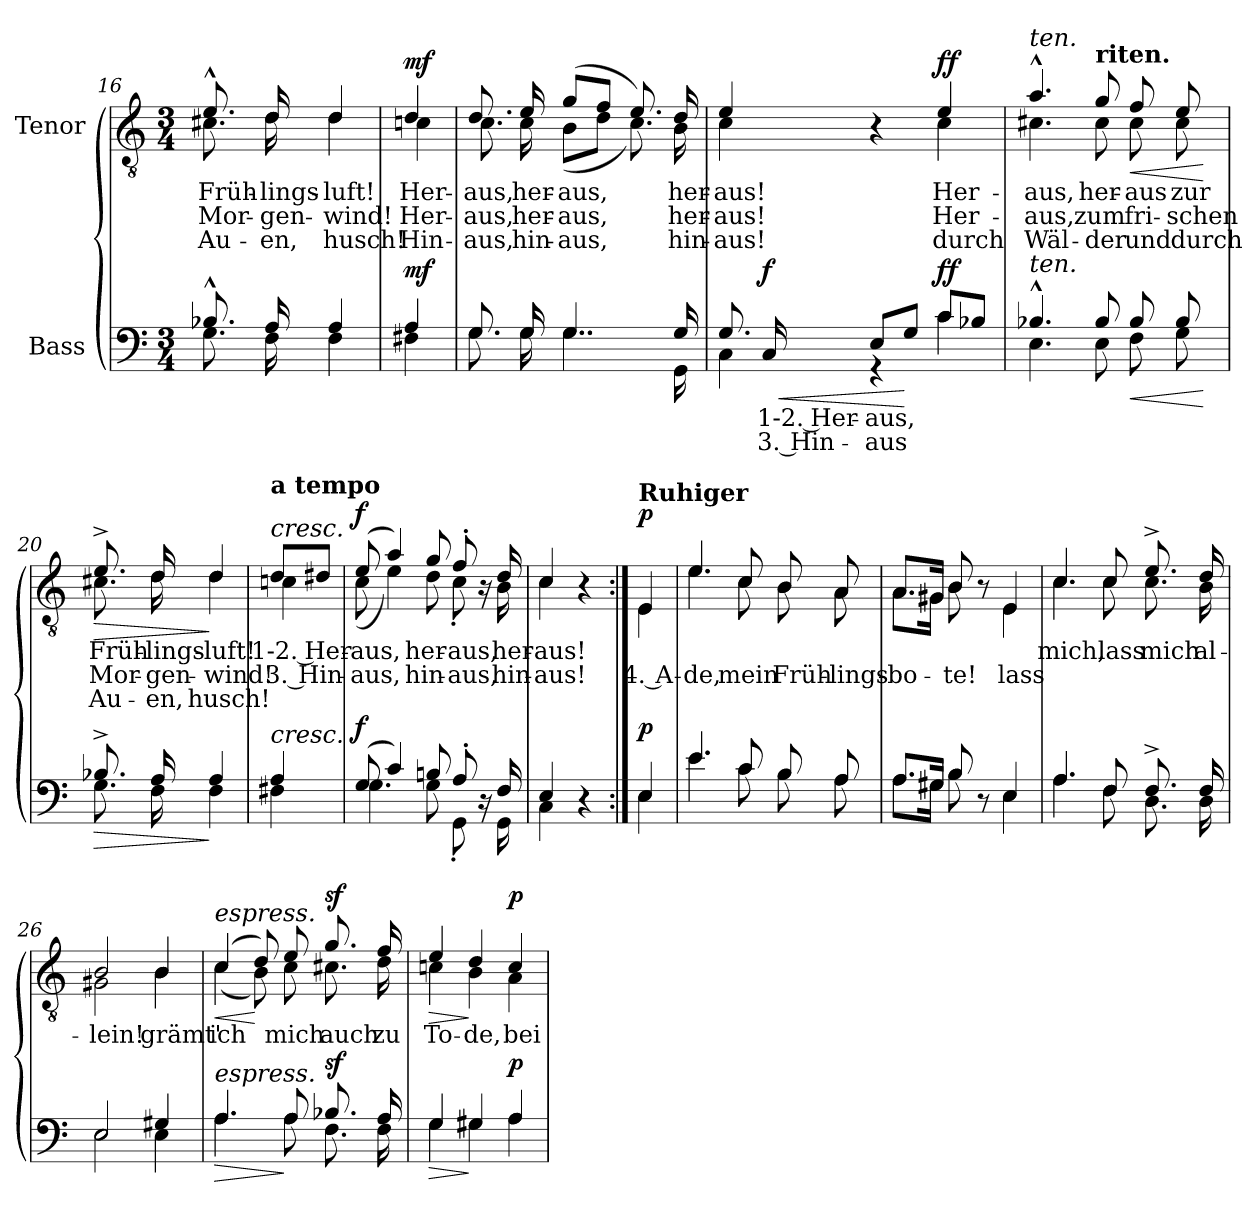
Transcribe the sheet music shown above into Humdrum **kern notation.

**kern	**text	**text	**dynam	**kern	**text	**text	**text	**dynam
*part2	*part2	*part2	*part2	*part1	*part1	*part1	*part1	*part1
*staff2	*staff2	*staff2	*staff2	*staff1	*staff1	*staff1	*staff1	*staff1
*I"Bass	*	*	*	*I"Tenor	*	*	*	*
*clefF4	*	*	*	*clefGv2	*	*	*	*
*k[]	*	*	*	*k[]	*	*	*	*
*M3/4	*	*	*	*M3/4	*	*	*	*
=16	=16	=16	=16	=16	=16	=16	=16	=16
*^	*	*	*	*	*	*	*	*
!	!	!	!	!	!	!LO:LY:b	!LO:LY:b	!LO:LY:b	!
*	*	*	*	*	*^	*	*	*	*
8.B-X^^/	8.G\	.	.	.	8.e^^/	8.c#X\	Früh-	Mor-	Au-	.
!	!	!	!	!	!	!	!LO:LY:b	!LO:LY:b	!LO:LY:b	!
16A/	16F\	.	.	.	16d/	16d\	-lings-	-gen-	-en,	.
!	!	!	!	!	!	!	!LO:LY:b	!LO:LY:b	!LO:LY:b	!
4A/	4F\	.	.	.	4d/	4d\	-luft!	-wind!	husch!	.
!!LO:PB:g=z	!!
=16X1	=16X1	=16X1	=16X1	=16X1	=16X1	=16X1	=16X1	=16X1	=16X1	=16X1
!	!	!	!	!LO:DY:a	!	!	!LO:LY:b	!LO:LY:b	!LO:LY:b	!LO:DY:a
4A/	4F#X\	.	.	mf	4d/	4cn\	Her-	Her-	Hin-	mf
=17	=17	=17	=17	=17	=17	=17	=17	=17	=17	=17
!	!	!	!	!	!	!	!LO:LY:b	!LO:LY:b	!LO:LY:b	!
8.G/	8.G\	.	.	.	8.d/	8.c\	-aus,	-aus,	-aus,	.
!	!	!	!	!	!	!	!LO:LY:b	!LO:LY:b	!LO:LY:b	!
16G/	16G\	.	.	.	16e/	16c\	her-	her-	hin-	.
!	!	!	!	!	!	!	!LO:LY:b	!LO:LY:b	!LO:LY:b	!
4..G/	4..G\	.	.	.	(8g/L	(8B\L	-aus,	-aus,	-aus,	.
.	.	.	.	.	8f/J	8d\J	.	.	.	.
.	.	.	.	.	8.e/)	8.c\)	.	.	.	.
!	!	!	!	!	!	!	!LO:LY:b	!LO:LY:b	!LO:LY:b	!
16G/	16GG\	.	.	.	16d/	16B\	her-	her-	hin-	.
=18	=18	=18	=18	=18	=18	=18	=18	=18	=18	=18
!	!	!	!	!	!	!	!LO:LY:b	!LO:LY:b	!LO:LY:b	!
8.G/	4C\	.	.	.	4e/	4c\	-aus!	-aus!	-aus!	.
!	!	!LO:LY:b	!LO:LY:b	!LO:HP:b	!	!	!	!	!	!
!	!	!	!	!LO:DY:n=1:a	!	!	!	!	!	!
16C/	.	1-2. Her-	3. Hin-	< f	.	.	.	.	.	.
!	!	!LO:LY:b	!LO:LY:b	!	!	!	!	!	!	!
8E/L	4r	-aus,	-aus	.	4r	4ryy	.	.	.	.
8G/J	.	.	.	[	.	.	.	.	.	.
!	!	!	!	!LO:DY:n=2:a	!	!	!LO:LY:b	!LO:LY:b	!LO:LY:b	!LO:DY:a
8c/L	4c\	.	.	ff	4e/	4c\	Her-	Her-	durch	ff
8B-X/J	.	.	.	.	.	.	.	.	.	.
=19	=19	=19	=19	=19	=19	=19	=19	=19	=19	=19
!	!	!	!	!	!LO:TX:a:i:t=ten.	!	!	!	!	!
!LO:TX:a:i:t=ten.	!	!	!	!	!	!	!	!	!	!
!	!	!	!	!	!	!	!LO:LY:b	!LO:LY:b	!LO:LY:b	!
4.B-X^^/	4.E\	.	.	.	4.a^^/	4.c#X\	-aus,	-aus,	Wäl-	.
!	!	!	!	!	!LO:TX:a:B:t=riten.	!	!	!	!	!
!	!	!	!	!	!	!	!LO:LY:b	!LO:LY:b	!LO:LY:b	!
8B-/	8E\	.	.	.	8g/	8c#\	her-	zum	-der	.
!	!	!	!	!LO:HP:b	!	!	!LO:LY:b	!LO:LY:b	!LO:LY:b	!LO:HP:b
8B-/	8F\	.	.	<	8f/	8c#\	-aus	fri-	und	<
!	!	!	!	!	!	!	!LO:LY:b	!LO:LY:b	!LO:LY:b	!
8B-/	8G\	.	.	.	8e/	8c#\	zur	-schen	durch	.
*v	*v	*	*	*	*	*	*	*	*	*
*	*	*	*	*v	*v	*	*	*	*
.	.	.	[	.	.	.	.	[
=20	=20	=20	=20	=20	=20	=20	=20	=20
!	!	!	!LO:HP:b	!	!LO:LY:b	!LO:LY:b	!LO:LY:b	!LO:HP:b
*^	*	*	*	*^	*	*	*	*
8.B-X^/	8.G\	.	.	>	8.e^/	8.c#X\	Früh-	Mor-	Au-	>
!	!	!	!	!	!	!	!LO:LY:b	!LO:LY:b	!LO:LY:b	!
16A/	16F\	.	.	.	16d/	16d\	-lings-	-gen-	-en,	.
!	!	!	!	!	!	!	!LO:LY:b	!LO:LY:b	!LO:LY:b	!
4A/	4F\	.	.	]	4d/	4d\	-luft!	-wind!	husch!	]
!!LO:LB:g=z	!!
=20X2	=20X2	=20X2	=20X2	=20X2	=20X2	=20X2	=20X2	=20X2	=20X2	=20X2
!	!	!	!	!	!LO:TX:a:B:t=a tempo	!	!	!	!	!
!	!	!	!	!	!LO:TX:a:i:t=cresc.	!	!	!	!	!
!LO:TX:a:i:t=cresc.	!	!	!	!	!	!	!	!	!	!
!	!	!	!	!	!	!	!LO:LY:b	!LO:LY:b	!	!
4A/	4F#X\	.	.	.	8d/L	4cn\	1-2. Her-	3. Hin-	.	.
.	.	.	.	.	8d#X/J	.	.	.	.	.
=21	=21	=21	=21	=21	=21	=21	=21	=21	=21	=21
!	!	!	!	!LO:DY:a	!	!	!LO:LY:b	!LO:LY:b	!	!LO:DY:a
(8G/	4.G\	.	.	f	(8e/	(8c\	-aus,	-aus,	.	f
4c/)	.	.	.	.	4a/)	4e\)	.	.	.	.
!	!	!	!	!	!	!	!LO:LY:b	!LO:LY:b	!	!
8Bn/	8G\	.	.	.	8g/	8d\	her-	hin-	.	.
!	!	!	!	!	!	!	!LO:LY:b	!LO:LY:b	!	!
8A'/	8GG'\	.	.	.	8f'/	8c'\	-aus,	-aus,	.	.
16r	16ryy	.	.	.	16r	16ryy	.	.	.	.
!	!	!	!	!	!	!	!LO:LY:b	!LO:LY:b	!	!
16F/	16GG\	.	.	.	16d/	16B\	her-	hin-	.	.
=22	=22	=22	=22	=22	=22	=22	=22	=22	=22	=22
!	!	!	!	!	!	!	!LO:LY:b	!LO:LY:b	!	!
4E/	4C\	.	.	.	4c/	4c\	-aus!	-aus!	.	.
4r	4ryy	.	.	.	4r	4ryy	.	.	.	.
=22X3:|!	=22X3:|!	=22X3:|!	=22X3:|!	=22X3:|!	=22X3:|!	=22X3:|!	=22X3:|!	=22X3:|!	=22X3:|!	=22X3:|!
!	!	!	!	!	!LO:TX:a:B:t=Ruhiger	!	!	!	!	!
!	!	!	!	!LO:DY:a	!	!	!	!LO:LY:b	!	!LO:DY:a
4E/	4E\	.	.	p	4E/	4E\	.	4. A-	.	p
=23	=23	=23	=23	=23	=23	=23	=23	=23	=23	=23
!	!	!	!	!	!	!	!	!LO:LY:b	!	!
4.e/	4.e\	.	.	.	4.e/	4.e\	.	-de,	.	.
!	!	!	!	!	!	!	!	!LO:LY:b	!	!
8c/	8c\	.	.	.	8c/	8c\	.	mein	.	.
!	!	!	!	!	!	!	!	!LO:LY:b	!	!
8B/	8B\	.	.	.	8B/	8B\	.	Früh-	.	.
!	!	!	!	!	!	!	!	!LO:LY:b	!	!
8A/	8A\	.	.	.	8A/	8A\	.	-lings-	.	.
=24	=24	=24	=24	=24	=24	=24	=24	=24	=24	=24
!	!	!	!	!	!	!	!	!LO:LY:b	!	!
8.A/L	8.A\L	.	.	.	8.A/L	8.A\L	.	-bo-	.	.
16G#X/Jk	16G#\Jk	.	.	.	16G#X/Jk	16G#\Jk	.	.	.	.
!	!	!	!	!	!	!	!	!LO:LY:b	!	!
8B/	8B\	.	.	.	8B/	8B\	.	-te!	.	.
8r	8ryy	.	.	.	8r	8ryy	.	.	.	.
!	!	!	!	!	!	!	!	!LO:LY:b	!	!
4E/	4E\	.	.	.	4E/	4E\	.	lass	.	.
!!LO:LB:g=z	!!
=25	=25	=25	=25	=25	=25	=25	=25	=25	=25	=25
!	!	!	!	!	!	!	!LO:LY:b	!	!	!
4.A/	4.A\	.	.	.	4.c/	4.c\	mich,	.	.	.
!	!	!	!	!	!	!	!LO:LY:b	!	!	!
8F/	8F\	.	.	.	8c/	8c\	lass	.	.	.
!	!	!	!	!	!	!	!LO:LY:b	!	!	!
8.F^/	8.D\	.	.	.	8.e^/	8.c\	mich	.	.	.
!	!	!	!	!	!	!	!LO:LY:b	!	!	!
16F/	16D\	.	.	.	16d/	16B\	al-	.	.	.
=26	=26	=26	=26	=26	=26	=26	=26	=26	=26	=26
!	!	!	!	!	!	!	!LO:LY:b	!	!	!
2E/	2E\	.	.	.	2B/	2G#X\	-lein!	.	.	.
!	!	!	!	!	!	!	!LO:LY:b	!	!	!
4G#X/	4E\	.	.	.	4B/	4B\	grämt'	.	.	.
=27	=27	=27	=27	=27	=27	=27	=27	=27	=27	=27
!	!	!	!	!	!LO:TX:a:i:t=espress.	!	!	!	!	!
!LO:TX:a:i:t=espress.	!	!	!	!	!	!	!	!	!	!
!	!	!	!	!LO:HP:b	!	!	!LO:LY:b	!	!	!LO:HP:b
4.A/	4.A\	.	.	>	(4c/	(4c\	ich	.	.	<
.	.	.	.	.	8d/)	8B\)	.	.	.	[
!	!	!	!	!	!	!	!LO:LY:b	!	!	!
8A/	8A\	.	.	]	8e/	8c\	mich	.	.	.
!	!	!	!	!LO:DY:a	!	!	!LO:LY:b	!	!	!LO:DY:a
8.B-X/	8.F\	.	.	sf	8.g/	8.c#X\	auch	.	.	sf
!	!	!	!	!	!	!	!LO:LY:b	!	!	!
16A/	16F\	.	.	.	16f/	16d\	zu	.	.	.
=28	=28	=28	=28	=28	=28	=28	=28	=28	=28	=28
!	!	!	!	!LO:HP:b	!	!	!LO:LY:b	!	!	!LO:HP:b
4G/	4G\	.	.	>	4e/	4cn\	To-	.	.	>
!	!	!	!	!	!	!	!LO:LY:b	!	!	!
4G#X/	4G#\	.	.	]	4d/	4B\	-de,	.	.	]
!	!	!	!	!LO:DY:a	!	!	!LO:LY:b	!	!	!LO:DY:a
4A/	4A\	.	.	p	4c/	4A\	bei	.	.	p
*v	*v	*	*	*	*	*	*	*	*	*
*	*	*	*	*v	*v	*	*	*	*
=	=	=	=	=	=	=	=	=
*-	*-	*-	*-	*-	*-	*-	*-	*-
